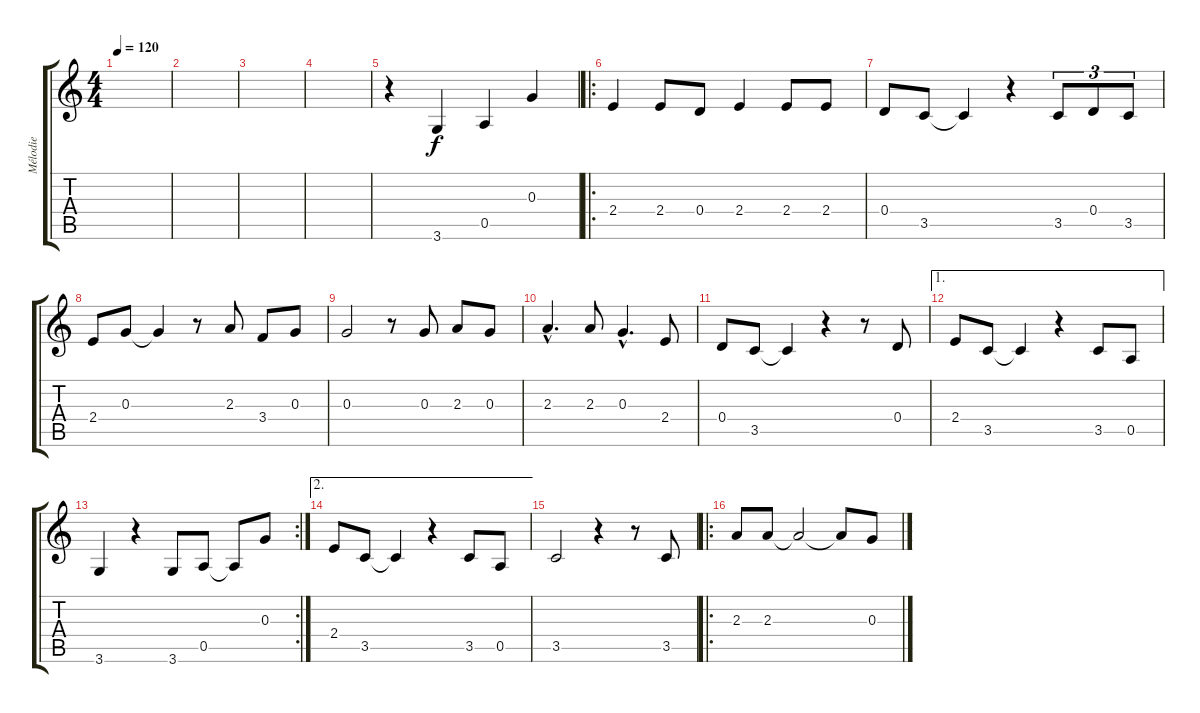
\track ("Mélodie" "Mélodie") {instrument acousticguitarsteel}
\staff {score tabs}
\tuning (E4 B3 G3 D3 A2 E2) {hide}
\ts (4 4)
\tempo 120
\clef g2
\ks c
|
|
|
|
r.4 3.6.4 0.5.4 0.3.4 |
\ro
2.4.4 2.4.8 0.4.8 2.4.4 2.4.8 2.4.8 |
0.4.8 3.5.8 3.5{t}.4 r.4 3.5.8{tu (3 2)} 0.4.8{tu (3 2)} 3.5.8{tu (3 2)} |
2.4.8 0.3.8 0.3{t}.4 r.8 2.3.8 3.4.8 0.3.8 |
0.3.2 r.8 0.3.8 2.3.8 0.3.8 |
2.3{hac}.4{d} 2.3.8 0.3{hac}.4{d} 2.4.8 |
0.4.8 3.5.8 3.5{t}.4 r.4 r.8 0.4.8 |
\ae 1
2.4.8 3.5.8 3.5{t}.4 r.4 3.5.8 0.5.8 |
\rc 2
3.6.4 r.4 3.6.8 0.5.8 0.5{t}.8 0.3.8 |
\ae 2
2.4.8 3.5.8 3.5{t}.4 r.4 3.5.8 0.5.8 |
3.5.2 r.4 r.8 3.5.8 |
\ro
2.3.8 2.3.8 2.3{t}.2 2.3{t}.8 0.3.8
